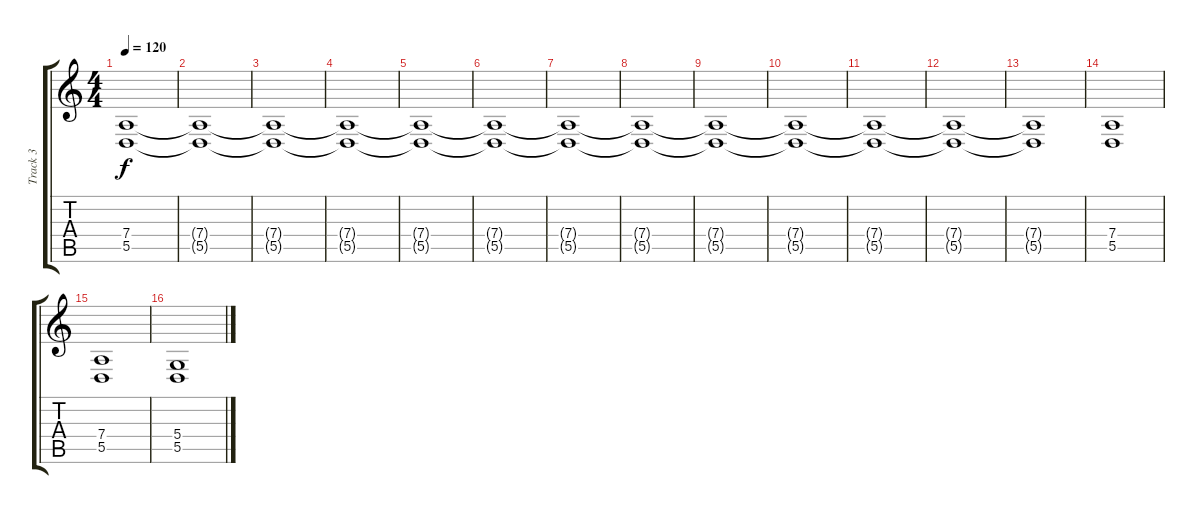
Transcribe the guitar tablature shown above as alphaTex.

\track ("Track 3" "Track 3") {instrument pad4choir}
\staff {score tabs}
\tuning (E4 B3 G3 D3 A2 E2) {hide}
\ts (4 4)
\tempo 120
\clef g2
\ks c
(7.4{t} 5.5{t}).1{dy f} |
(7.4{t} 5.5{t}).1 |
(7.4{t} 5.5{t}).1 |
(7.4{t} 5.5{t}).1 |
(7.4{t} 5.5{t}).1 |
(7.4{t} 5.5{t}).1 |
(7.4{t} 5.5{t}).1 |
(7.4{t} 5.5{t}).1 |
(7.4{t} 5.5{t}).1 |
(7.4{t} 5.5{t}).1 |
(7.4{t} 5.5{t}).1 |
(7.4{t} 5.5{t}).1 |
(7.4{t} 5.5{t}).1 |
(7.4 5.5).1 |
(7.4 5.5).1 |
(5.4 5.5).1
